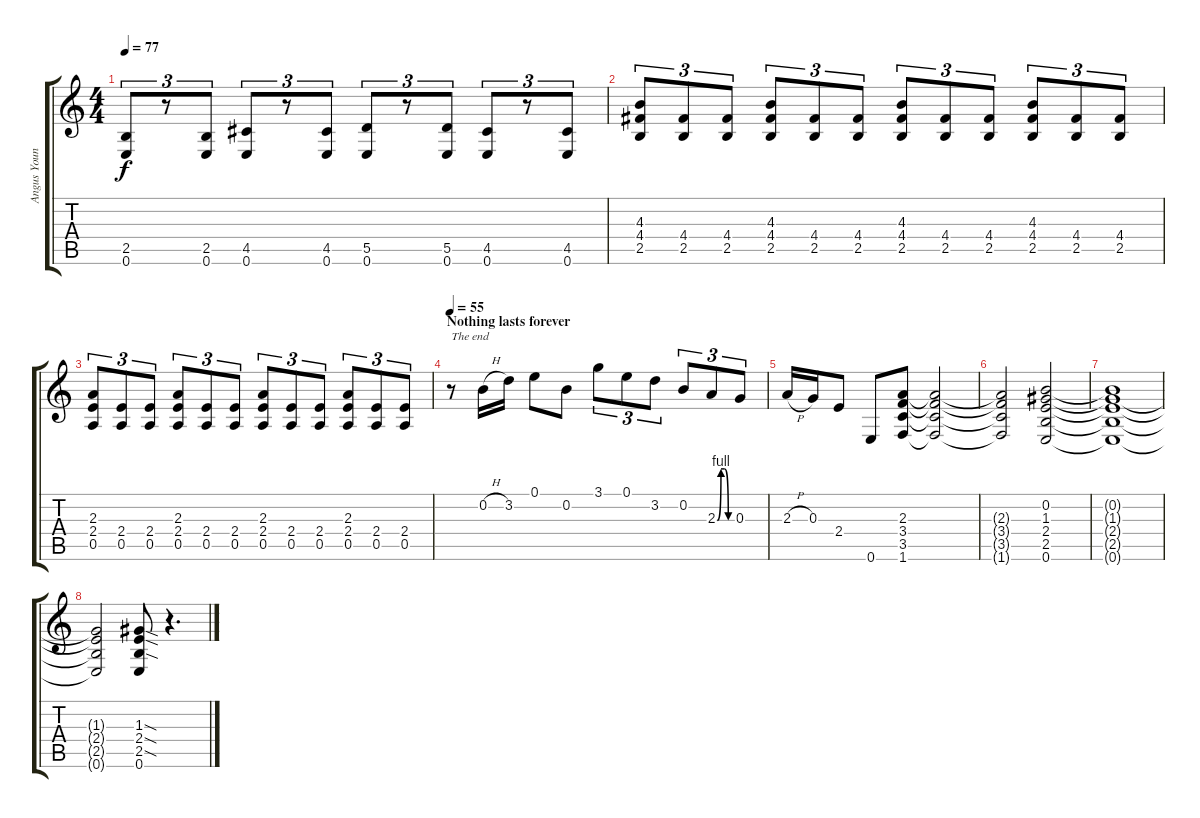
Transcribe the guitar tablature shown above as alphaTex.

\track ("Angus Young" "Angus Youn") {instrument distortionguitar}
\staff {score tabs}
\tuning (E4 B3 G3 D3 A2 E2) {hide}
\ts (4 4)
\tempo 77
\clef g2
\ks c
(2.5 0.6).8{tu (3 2) dy f} r.8{tu (3 2)} (2.5 0.6).8{tu (3 2)} (4.5 0.6).8{tu (3 2)} r.8{tu (3 2)} (4.5 0.6).8{tu (3 2)} (5.5 0.6).8{tu (3 2)} r.8{tu (3 2)} (5.5 0.6).8{tu (3 2)} (4.5 0.6).8{tu (3 2)} r.8{tu (3 2)} (4.5 0.6).8{tu (3 2)} |
(4.3 4.4 2.5).8{tu (3 2)} (4.4 2.5).8{tu (3 2)} (4.4 2.5).8{tu (3 2)} (4.3 4.4 2.5).8{tu (3 2)} (4.4 2.5).8{tu (3 2)} (4.4 2.5).8{tu (3 2)} (4.3 4.4 2.5).8{tu (3 2)} (4.4 2.5).8{tu (3 2)} (4.4 2.5).8{tu (3 2)} (4.3 4.4 2.5).8{tu (3 2)} (4.4 2.5).8{tu (3 2)} (4.4 2.5).8{tu (3 2)} |
(2.3 2.4 0.5).8{tu (3 2)} (2.4 0.5).8{tu (3 2)} (2.4 0.5).8{tu (3 2)} (2.3 2.4 0.5).8{tu (3 2)} (2.4 0.5).8{tu (3 2)} (2.4 0.5).8{tu (3 2)} (2.3 2.4 0.5).8{tu (3 2)} (2.4 0.5).8{tu (3 2)} (2.4 0.5).8{tu (3 2)} (2.3 2.4 0.5).8{tu (3 2)} (2.4 0.5).8{tu (3 2)} (2.4 0.5).8{tu (3 2)} |
\section ("" "Nothing lasts forever")
\tempo 55
r.8{txt "The end"} 0.2{h}.16 3.2.16 0.1.8 0.2.8 3.1.8{tu (3 2)} 0.1.8{tu (3 2)} 3.2.8{tu (3 2)} 0.2.8{tu (3 2)} 2.3{be (custom 0 0 15 4 30 4 45 0 60 0)}.8{tu (3 2)} 0.3.8{tu (3 2)} |
2.3{h}.16 0.3.16 2.4.8 0.6.8 (2.3 3.4 3.5 1.6).8 (2.3{t} 3.4{t} 3.5{t} 1.6{t}).2 |
(2.3{t} 3.4{t} 3.5{t} 1.6{t}).2 (0.2 1.3 2.4 2.5 0.6).2 |
(0.2{t} 1.3{t} 2.4{t} 2.5{t} 0.6{t}).1 |
(1.3{t} 2.4{t} 2.5{t} 0.6{t}).2 (1.3{sod} 2.4{sod} 2.5{sod} 0.6).8 r.4{d}
